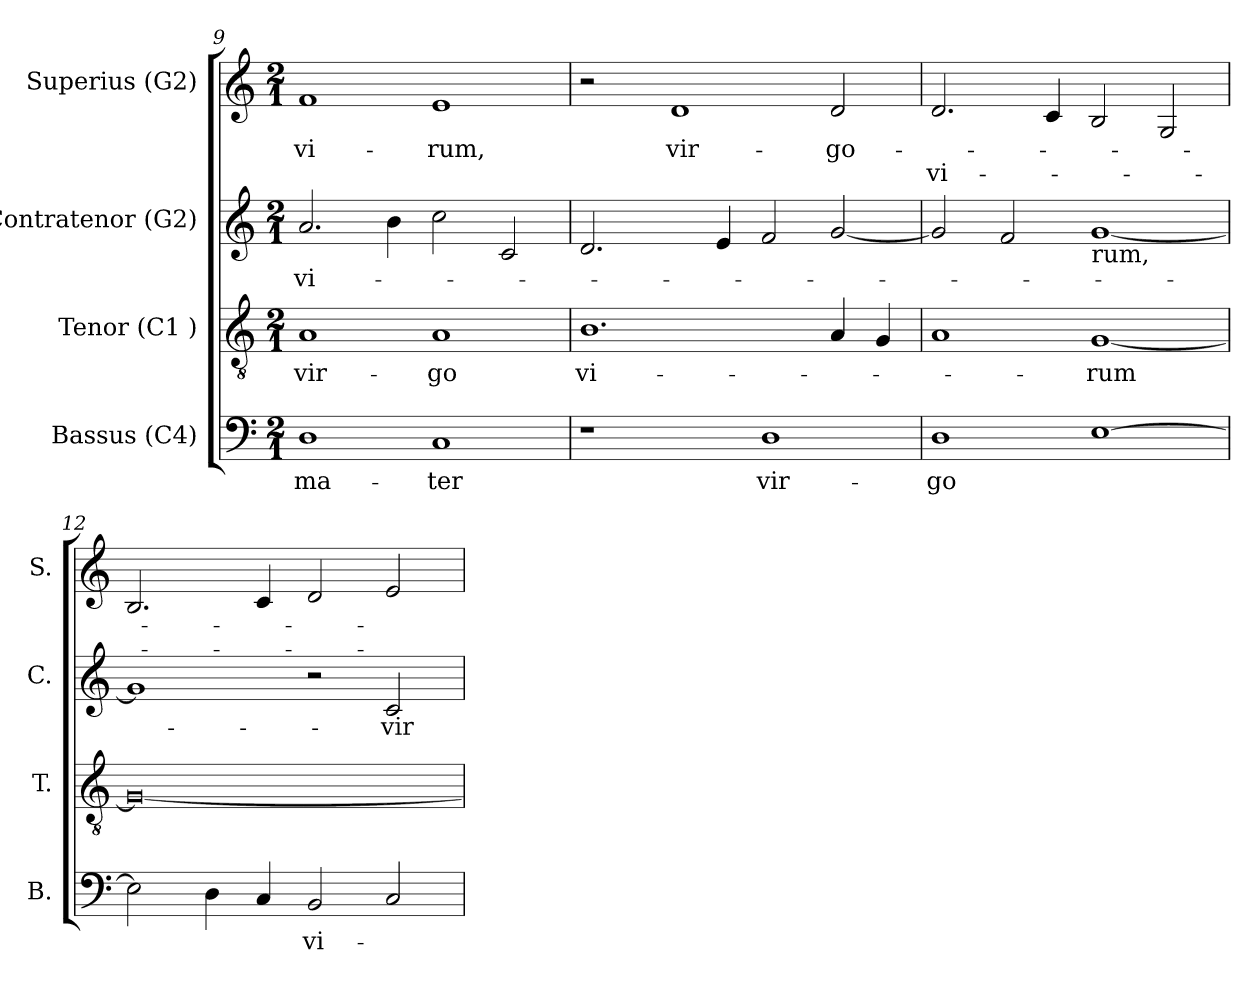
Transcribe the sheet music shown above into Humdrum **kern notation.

**kern	**text	**kern	**text	**kern	**text	**kern	**text	**text
*part4	*part4	*part3	*part3	*part2	*part2	*part1	*part1	*part1
*staff4	*staff4	*staff3	*staff3	*staff2	*staff2	*staff1	*staff1	*staff1
*I"Bassus (C4)	*	*I"Tenor (C1 )	*	*I"Contratenor (G2)	*	*I"Superius (G2)	*	*
*I'B.	*	*I'T.	*	*I'C.	*	*I'S.	*	*
*clefF4	*	*clefGv2	*	*clefG2	*	*clefG2	*	*
*M2/1	*	*M2/1	*	*M2/1	*	*M2/1	*	*
=9	=9	=9	=9	=9	=9	=9	=9	=9
!	!LO:LY:b:cj	!	!LO:LY:b:cj	!	!LO:LY:b:cj	!	!LO:LY:b:cj	!
1D	ma-	1A	vir-	2.a/	vi-	1f	vi-	.
.	.	.	.	4b\	.	.	.	.
!	!LO:LY:b:cj	!	!LO:LY:b:cj	!	!	!	!LO:LY:b:cj	!
1C	-ter	1A	-go	2cc\	.	1e	-rum,	.
.	.	.	.	2c/	.	.	.	.
!!LO:LB:g=z
=10	=10	=10	=10	=10	=10	=10	=10	=10
!	!	!	!LO:LY:b:cj	!	!	!	!	!
*	*	*^	*	*	*	*	*	*
1r	.	1.B	4ryy	vi-	2.d/	.	2r	.	.
.	.	.	1..ryy	.	.	.	.	.	.
!	!	!	!	!	!	!	!	!LO:LY:b:cj	!
.	.	.	.	.	.	.	1d	vir-	.
.	.	.	.	.	4e/	.	.	.	.
!	!LO:LY:b:cj	!	!	!	!	!	!	!	!
1D	vir-	.	.	.	2f/	.	.	.	.
!	!	!	!	!	!	!	!	!LO:LY:b:cj	!
.	.	4A/	.	.	[<2g/	.	2d/	-go-	.
.	.	4G/	.	.	.	.	.	.	.
=11	=11	=11	=11	=11	=11	=11	=11	=11	=11
!	!LO:LY:b:cj	!	!	!	!	!	!	!	!LO:LY:b:cj
*	*	*v	*v	*	*	*	*	*	*
1D	-go	1A	.	2g/]	.	2.d/	.	-vi-
.	.	.	.	2f/	.	.	.	.
.	.	.	.	.	.	4c/	.	.
!	!	!	!	!LO:TX:b:t=rum,	!	!	!	!
!	!	!	!LO:LY:b	!	!	!	!	!
[>1E	.	[<1G	-rum	[<1g	.	2B/	.	.
.	.	.	.	.	.	2G/	.	.
=12	=12	=12	=12	=12	=12	=12	=12	=12
2E\]	.	0G_<	.	1g]	.	2.B/	.	.
4D\	.	.	.	.	.	.	.	.
4C/	.	.	.	.	.	4c/	.	.
!	!LO:LY:b:cj	!	!	!	!	!	!	!
2BB/	vi-	.	.	2r	.	2d/	.	.
!	!	!	!	!	!LO:LY:b:cj	!	!	!
2C/	.	.	.	2c/	-vir-	2e/	.	.
=	=	=	=	=	=	=	=	=
*-	*-	*-	*-	*-	*-	*-	*-	*-
